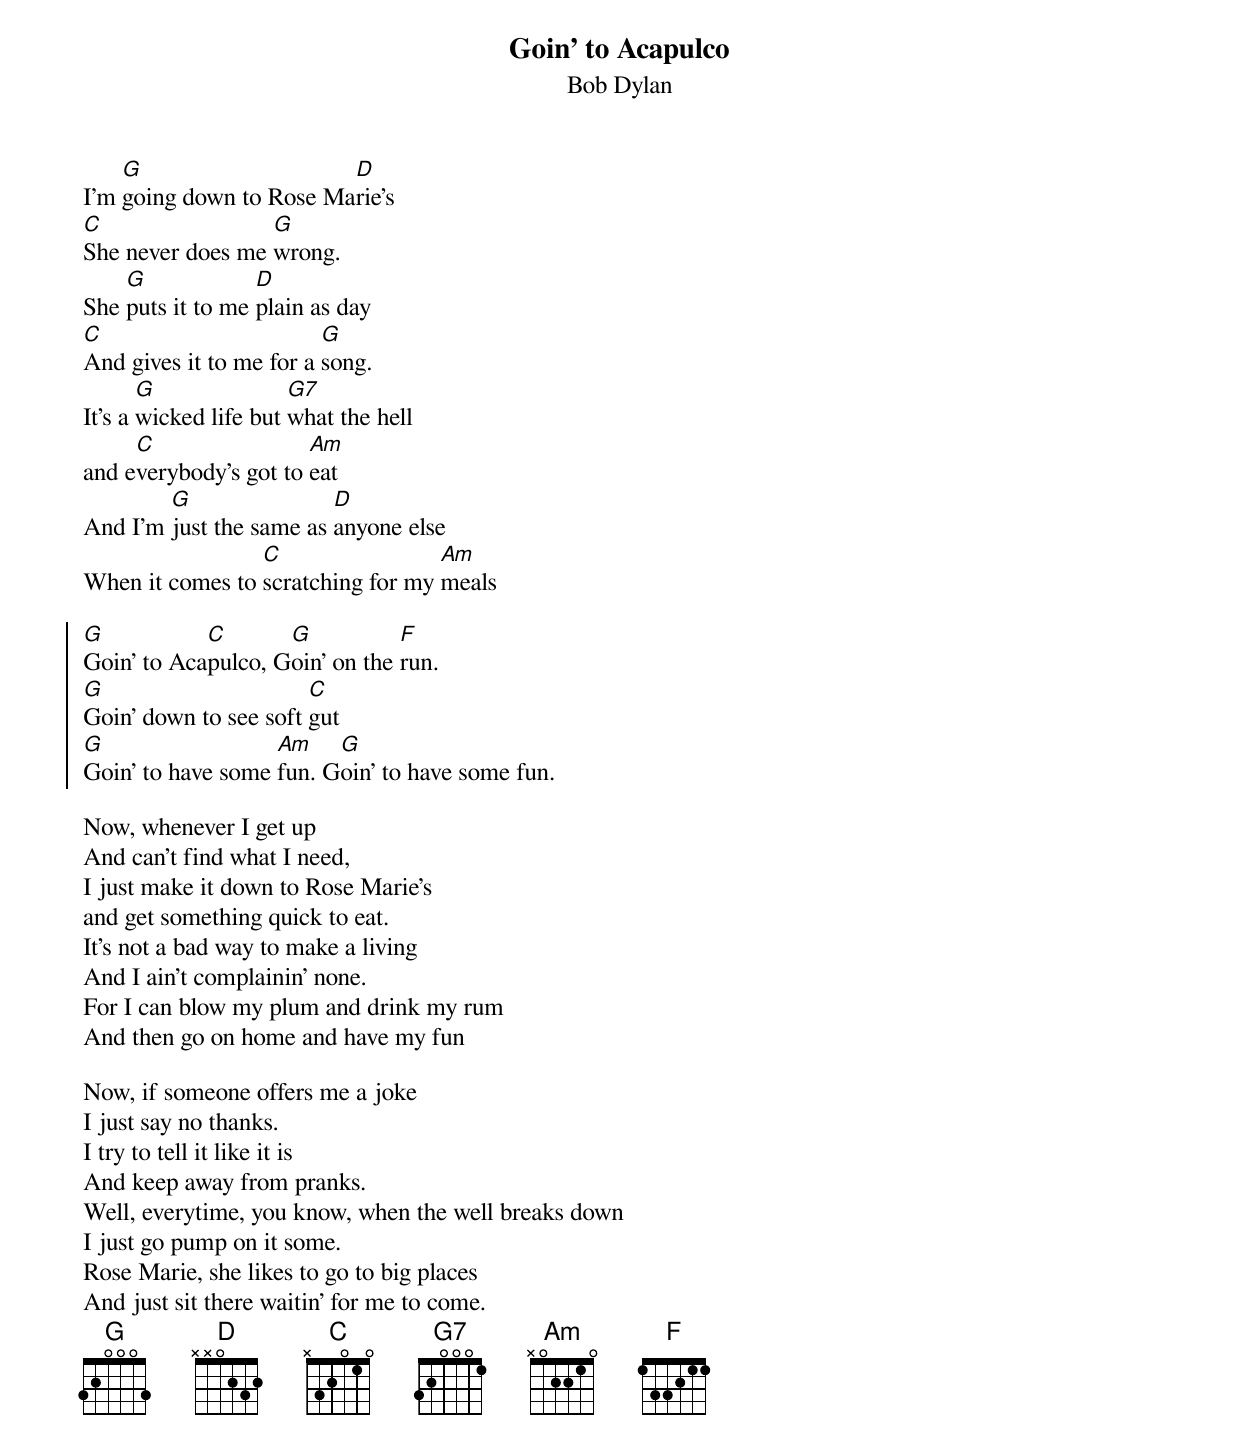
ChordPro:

{title:Goin' to Acapulco}
{st:Bob Dylan}

I'm [G]going down to Rose Ma[D]rie's
[C]She never does me [G]wrong.
She [G]puts it to me [D]plain as day
[C]And gives it to me for a [G]song.
It's a [G]wicked life but [G7]what the hell
and e[C]verybody's got to [Am]eat
And I'm [G]just the same as [D]anyone else
When it comes to [C]scratching for my [Am]meals

{soc}
[G]Goin' to Aca[C]pulco, G[G]oin' on the [F]run.
[G]Goin' down to see soft [C]gut
[G]Goin' to have some [Am]fun. G[G]oin' to have some fun.
{eoc}

Now, whenever I get up
And can't find what I need,
I just make it down to Rose Marie's
and get something quick to eat.
It's not a bad way to make a living
And I ain't complainin' none.
For I can blow my plum and drink my rum
And then go on home and have my fun

Now, if someone offers me a joke
I just say no thanks.
I try to tell it like it is
And keep away from pranks.
Well, everytime, you know, when the well breaks down
I just go pump on it some.
Rose Marie, she likes to go to big places
And just sit there waitin' for me to come.
